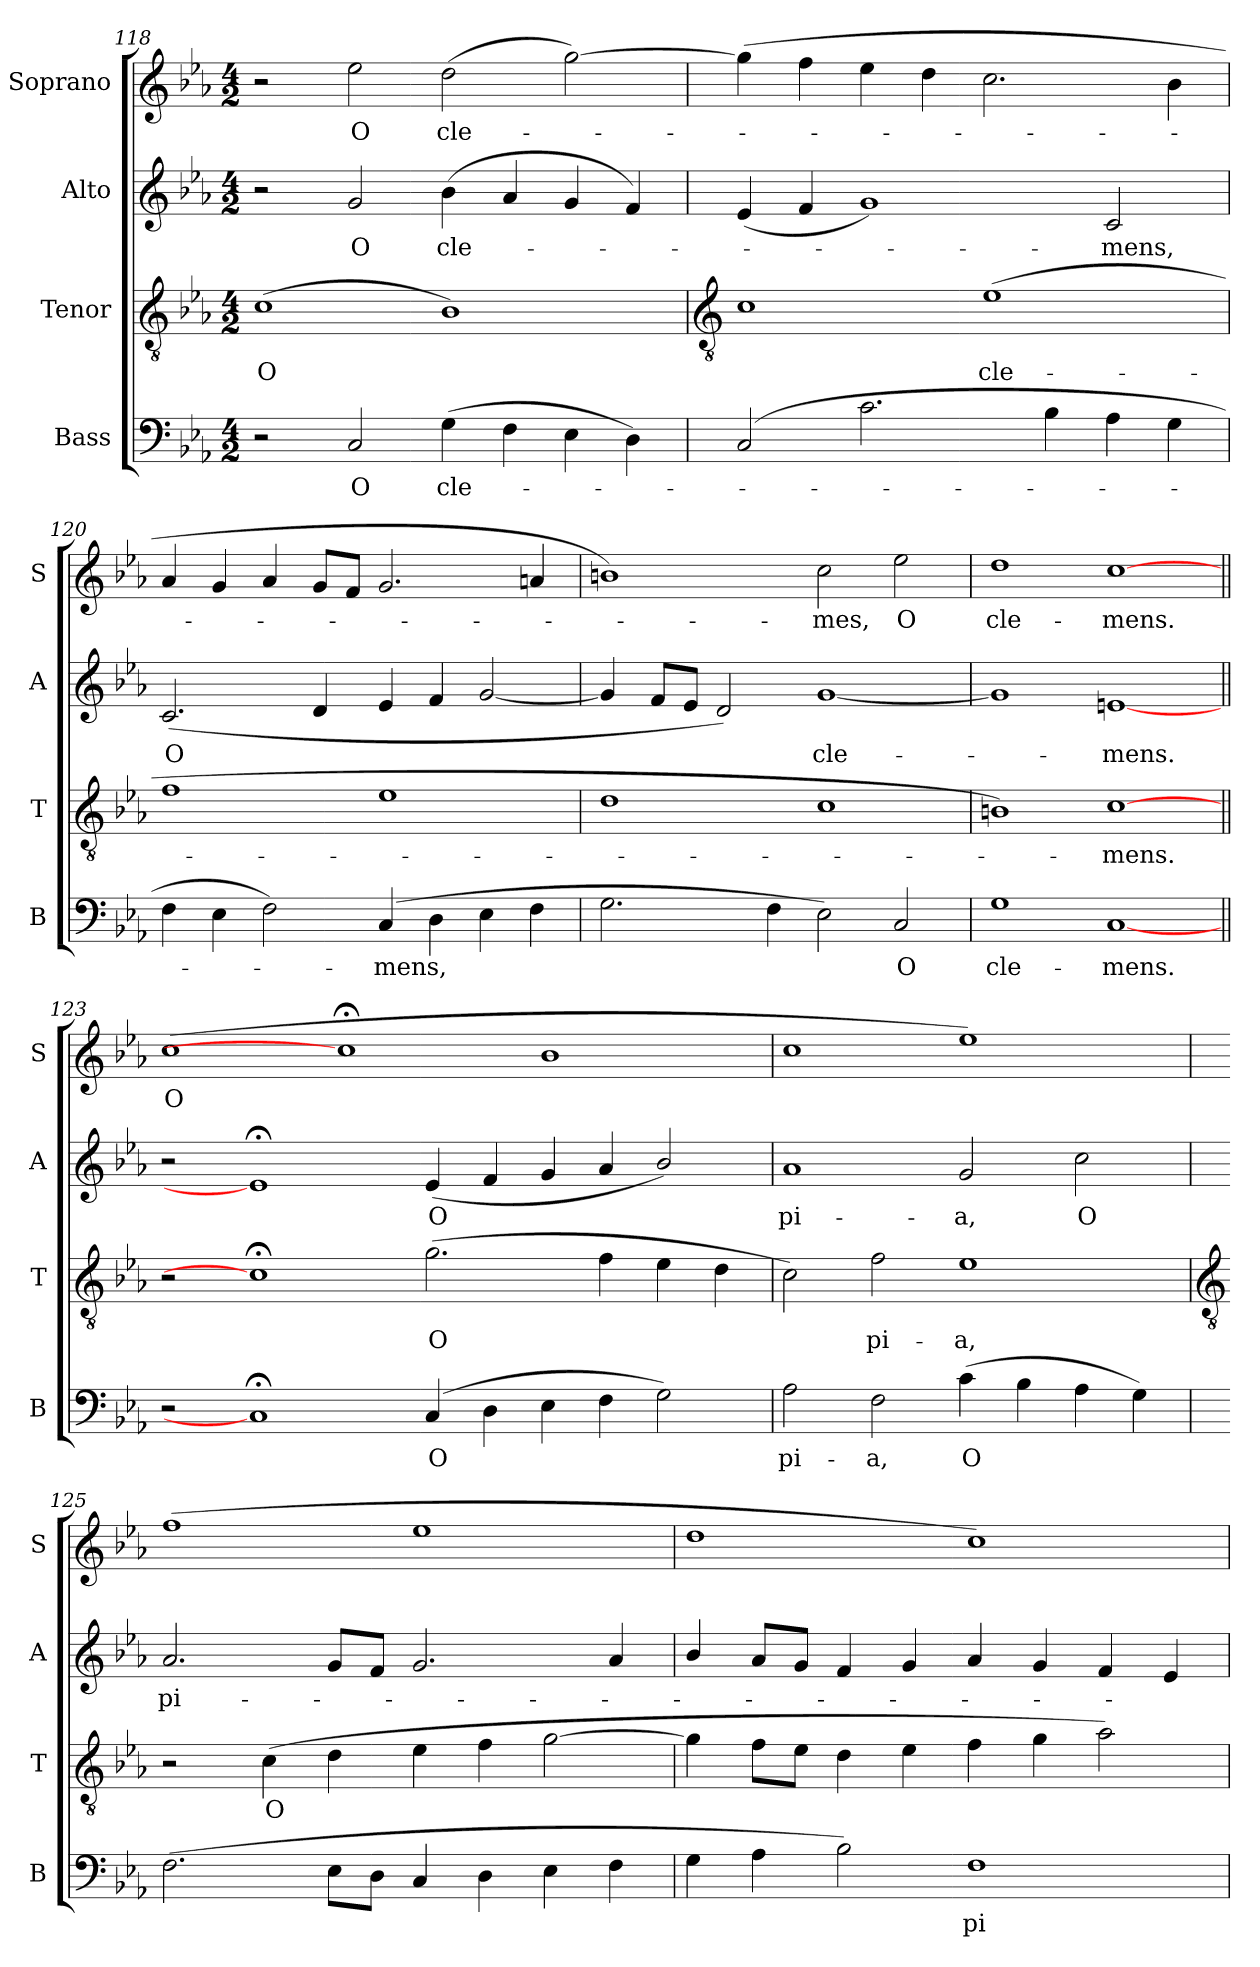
**kern	**text	**kern	**text	**kern	**text	**kern	**text
*part4	*part4	*part3	*part3	*part2	*part2	*part1	*part1
*staff4	*staff4	*staff3	*staff3	*staff2	*staff2	*staff1	*staff1
*I"Bass	*	*I"Tenor	*	*I"Alto	*	*I"Soprano	*
*I'B	*	*I'T	*	*I'A	*	*I'S	*
*clefF4	*	*clefGv2	*	*clefG2	*	*clefG2	*
*k[b-e-a-]	*	*k[b-e-a-]	*	*k[b-e-a-]	*	*k[b-e-a-]	*
*E-:	*	*E-:	*	*E-:	*	*E-:	*
*M4/2	*	*M4/2	*	*M4/2	*	*M4/2	*
=118	=118	=118	=118	=118	=118	=118	=118
!	!	!	!LO:LY:b	!	!	!	!
2r	.	(>1c	O	2r	.	2r	.
!	!LO:LY:b	!	!	!	!LO:LY:b	!	!LO:LY:b
2C	O	.	.	2g	O	2ee-	O
!	!LO:LY:b	!	!	!	!LO:LY:b	!	!LO:LY:b
(>4G	cle-	1B-)	.	(<4b-	cle-	(>2dd	cle-
4F	.	.	.	4a-	.	.	.
4E-	.	.	.	4g	.	[2gg)	.
4D)	.	.	.	4f)	.	.	.
!!LO:LB:g=z
=119	=119	=119	=119	=119	=119	=119	=119
*	*	*clefGv2	*	*	*	*	*
(>2C	.	1c	.	(<4e-	.	(>4gg]	.
.	.	.	.	4f	.	4ff	.
2.c	.	.	.	1g)	.	4ee-	.
.	.	.	.	.	.	4dd	.
!	!	!	!LO:LY:b	!	!	!	!
.	.	(>1e-	cle-	.	.	2.cc	.
4B-	.	.	.	.	.	.	.
!	!	!	!	!	!LO:LY:b	!	!
4A-	.	.	.	2c	mens,	.	.
4G	.	.	.	.	.	4b-	.
=120	=120	=120	=120	=120	=120	=120	=120
!	!	!	!	!	!LO:LY:b	!	!
4F	.	1f	.	(<2.c	O	4a-	.
4E-	.	.	.	.	.	4g	.
2F)	.	.	.	.	.	4a-	.
.	.	.	.	4d	.	8gL	.
.	.	.	.	.	.	8fJ	.
!	!LO:LY:b	!	!	!	!	!	!
(>4C	mens,	1e-	.	4e-	.	2.g	.
4D	.	.	.	4f	.	.	.
4E-	.	.	.	[2g	.	.	.
4F	.	.	.	.	.	4an	.
=121	=121	=121	=121	=121	=121	=121	=121
2.G	.	1d	.	4g]	.	1bn)	.
.	.	.	.	8fL	.	.	.
.	.	.	.	8e-J	.	.	.
.	.	.	.	2d)	.	.	.
4F	.	.	.	.	.	.	.
!	!	!	!	!	!LO:LY:b	!	!LO:LY:b
2E-)	.	1c	.	[1g	cle-	2cc	mes,
!	!LO:LY:b	!	!	!	!	!	!LO:LY:b
2C	O	.	.	.	.	2ee-	O
=122	=122	=122	=122	=122	=122	=122	=122
!	!LO:LY:b	!	!	!	!	!	!LO:LY:b
1G	cle-	1Bn)	.	1g]	.	1dd	cle-
!	!LO:LY:b	!	!LO:LY:b	!	!LO:LY:b	!	!LO:LY:b
[1C	-mens.	[1c	mens.	[1en	mens.	[1cc	-mens.
=123||	=123||	=123||	=123||	=123||	=123||	=123||	=123||
!	!	!	!	!	!	!	!LO:LY:b
2r	.	2r	.	2r	.	(>1cc	O
1C;<]	.	1c;<]	.	1e;<]	.	.	.
.	.	.	.	.	.	1cc;<]	.
!	!LO:LY:b	!	!LO:LY:b	!	!LO:LY:b	!	!
(>4C	O	(>2.g	O	(<4e-	O	.	.
4D	.	.	.	4f	.	.	.
4E-	.	.	.	4g	.	1b-	.
4F	.	4f	.	4a-	.	.	.
2G)	.	4e-	.	2b-/)	.	.	.
.	.	4d	.	.	.	.	.
=124	=124	=124	=124	=124	=124	=124	=124
!	!LO:LY:b	!	!	!	!LO:LY:b	!	!
2A-	pi-	2c)	.	1a-	pi-	1cc	.
!	!LO:LY:b	!	!LO:LY:b	!	!	!	!
2F	-a,	2f	pi-	.	.	.	.
!	!LO:LY:b	!	!LO:LY:b	!	!LO:LY:b	!	!
(>4c	O	1e-	-a,	2g	-a,	1ee-)	.
4B-	.	.	.	.	.	.	.
!	!	!	!	!	!LO:LY:b	!	!
4A-	.	.	.	2cc	O	.	.
4G)	.	.	.	.	.	.	.
!!LO:LB:g=z
=125	=125	=125	=125	=125	=125	=125	=125
*	*	*clefGv2	*	*	*	*	*
!	!	!	!	!	!LO:LY:b	!	!
(>2.F	.	2r	.	2.a-	pi-	(>1ff	.
!	!	!	!LO:LY:b	!	!	!	!
.	.	(>4c	O	.	.	.	.
8E-L	.	4d	.	8gL	.	.	.
8DJ	.	.	.	8fJ	.	.	.
4C	.	4e-	.	2.g	.	1ee-	.
4D	.	4f	.	.	.	.	.
4E-	.	[2g	.	.	.	.	.
4F	.	.	.	4a-	.	.	.
=126	=126	=126	=126	=126	=126	=126	=126
4G	.	4g]	.	4b-/	.	1dd	.
4A-	.	8fL	.	8a-L	.	.	.
.	.	8e-J	.	8gJ	.	.	.
2B-)	.	4d	.	4f	.	.	.
.	.	4e-	.	4g	.	.	.
!	!LO:LY:b	!	!	!	!	!	!
1F	pi-	4f	.	4a-	.	1cc)	.
.	.	4g	.	4g	.	.	.
.	.	2a-)	.	4f	.	.	.
.	.	.	.	4e-	.	.	.
=	=	=	=	=	=	=	=
*-	*-	*-	*-	*-	*-	*-	*-
